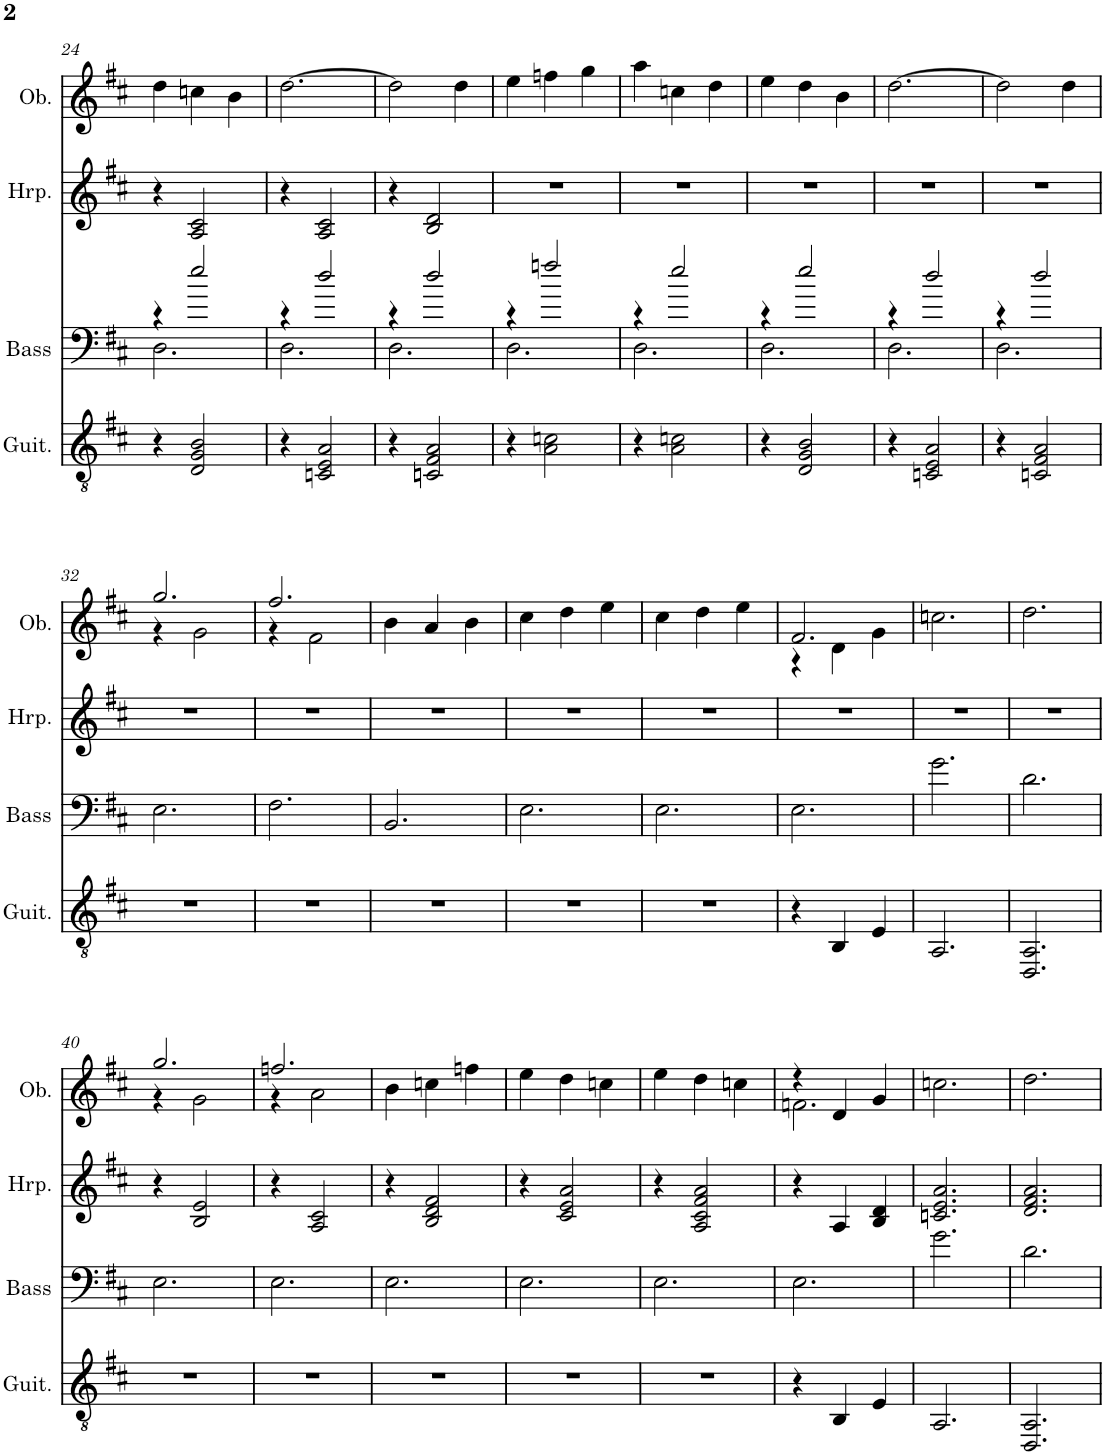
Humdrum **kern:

**kern	**kern	**kern	**kern
*part4	*part3	*part2	*part1
*staff4	*staff3	*staff2	*staff1
*I"Classical Guitar	*I"Acoustic Bass	*I"Harp	*I"Oboe
*I'Guit.	*I'Bass	*I'Hrp.	*I'Ob.
!!LO:PB:g=z
*clefGv2	*clefF4	*clefG2	*clefG2
*	*Trd7c12	*	*
*k[f#c#]	*k[f#c#]	*k[f#c#]	*k[f#c#]
*M3/4	*M3/4	*M3/4	*M3/4
=24	=24	=24	=24
*	*^	*	*
4r	4r	2.D\	4r	4dd\
2D/ 2G/ 2B/	2ee/	.	2A/ 2c#/	4ccn\
.	.	.	.	4b\
=25	=25	=25	=25	=25
4r	4r	2.D\	4r	[2.dd\
2Cn/ 2E/ 2A/	2dd/	.	2A/ 2c#/	.
=26	=26	=26	=26	=26
4r	4r	2.D\	4r	2dd\]
2Cn/ 2F#/ 2A/	2dd/	.	2B/ 2d/	.
.	.	.	.	4dd\
=27	=27	=27	=27	=27
4r	4r	2.D\	2.r	4ee\
2A\ 2cn\	2ffn/	.	.	4ffn\
.	.	.	.	4gg\
=28	=28	=28	=28	=28
4r	4r	2.D\	2.r	4aa\
2A\ 2cn\	2ee/	.	.	4ccn\
.	.	.	.	4dd\
=29	=29	=29	=29	=29
4r	4r	2.D\	2.r	4ee\
2D/ 2G/ 2B/	2ee/	.	.	4dd\
.	.	.	.	4b\
=30	=30	=30	=30	=30
4r	4r	2.D\	2.r	[2.dd\
2Cn/ 2E/ 2A/	2dd/	.	.	.
=31	=31	=31	=31	=31
4r	4r	2.D\	2.r	2dd\]
2Cn/ 2F#/ 2A/	2dd/	.	.	.
.	.	.	.	4dd\
*	*v	*v	*	*
!!LO:LB:g=z
=32	=32	=32	=32
*	*	*	*^
2.r	2.E\	2.r	2.gg/	4r
.	.	.	.	2g\
=33	=33	=33	=33	=33
2.r	2.F#\	2.r	2.ff#/	4r
.	.	.	.	2f#\
*	*	*	*v	*v
=34	=34	=34	=34
2.r	2.BB/	2.r	4b\
.	.	.	4a/
.	.	.	4b\
=35	=35	=35	=35
2.r	2.E\	2.r	4cc#\
.	.	.	4dd\
.	.	.	4ee\
=36	=36	=36	=36
2.r	2.E\	2.r	4cc#\
.	.	.	4dd\
.	.	.	4ee\
=37	=37	=37	=37
*	*	*	*^
4r	2.E\	2.r	2.f#/	4r
4BB/	.	.	.	4d\
4E/	.	.	.	4g\
*	*	*	*v	*v
=38	=38	=38	=38
2.AA/	2.g\	2.r	2.ccn\
=39	=39	=39	=39
2.DD/ 2.AA/	2.d\	2.r	2.dd\
!!LO:LB:g=z
=40	=40	=40	=40
*	*	*	*^
2.r	2.E\	4r	2.gg/	4r
.	.	2B/ 2e/	.	2g\
=41	=41	=41	=41	=41
2.r	2.E\	4r	2.ffn/	4r
.	.	2A/ 2c#/	.	2a\
*	*	*	*v	*v
=42	=42	=42	=42
2.r	2.E\	4r	4b\
.	.	2B/ 2d/ 2f#/	4ccn\
.	.	.	4ffn\
=43	=43	=43	=43
2.r	2.E\	4r	4ee\
.	.	2c#/ 2e/ 2a/	4dd\
.	.	.	4ccn\
=44	=44	=44	=44
2.r	2.E\	4r	4ee\
.	.	2A/ 2c#/ 2f#/ 2a/	4dd\
.	.	.	4ccn\
=45	=45	=45	=45
*	*	*	*^
4r	2.E\	4r	4r	2.fn\
4BB/	.	4A/	4d/	.
4E/	.	4B/ 4d/	4g/	.
*	*	*	*v	*v
=46	=46	=46	=46
2.AA/	2.g\	2.cn/ 2.e/ 2.a/	2.ccn\
=47	=47	=47	=47
2.DD/ 2.AA/	2.d\	2.d/ 2.f#/ 2.a/	2.dd\
=	=	=	=
*-	*-	*-	*-
